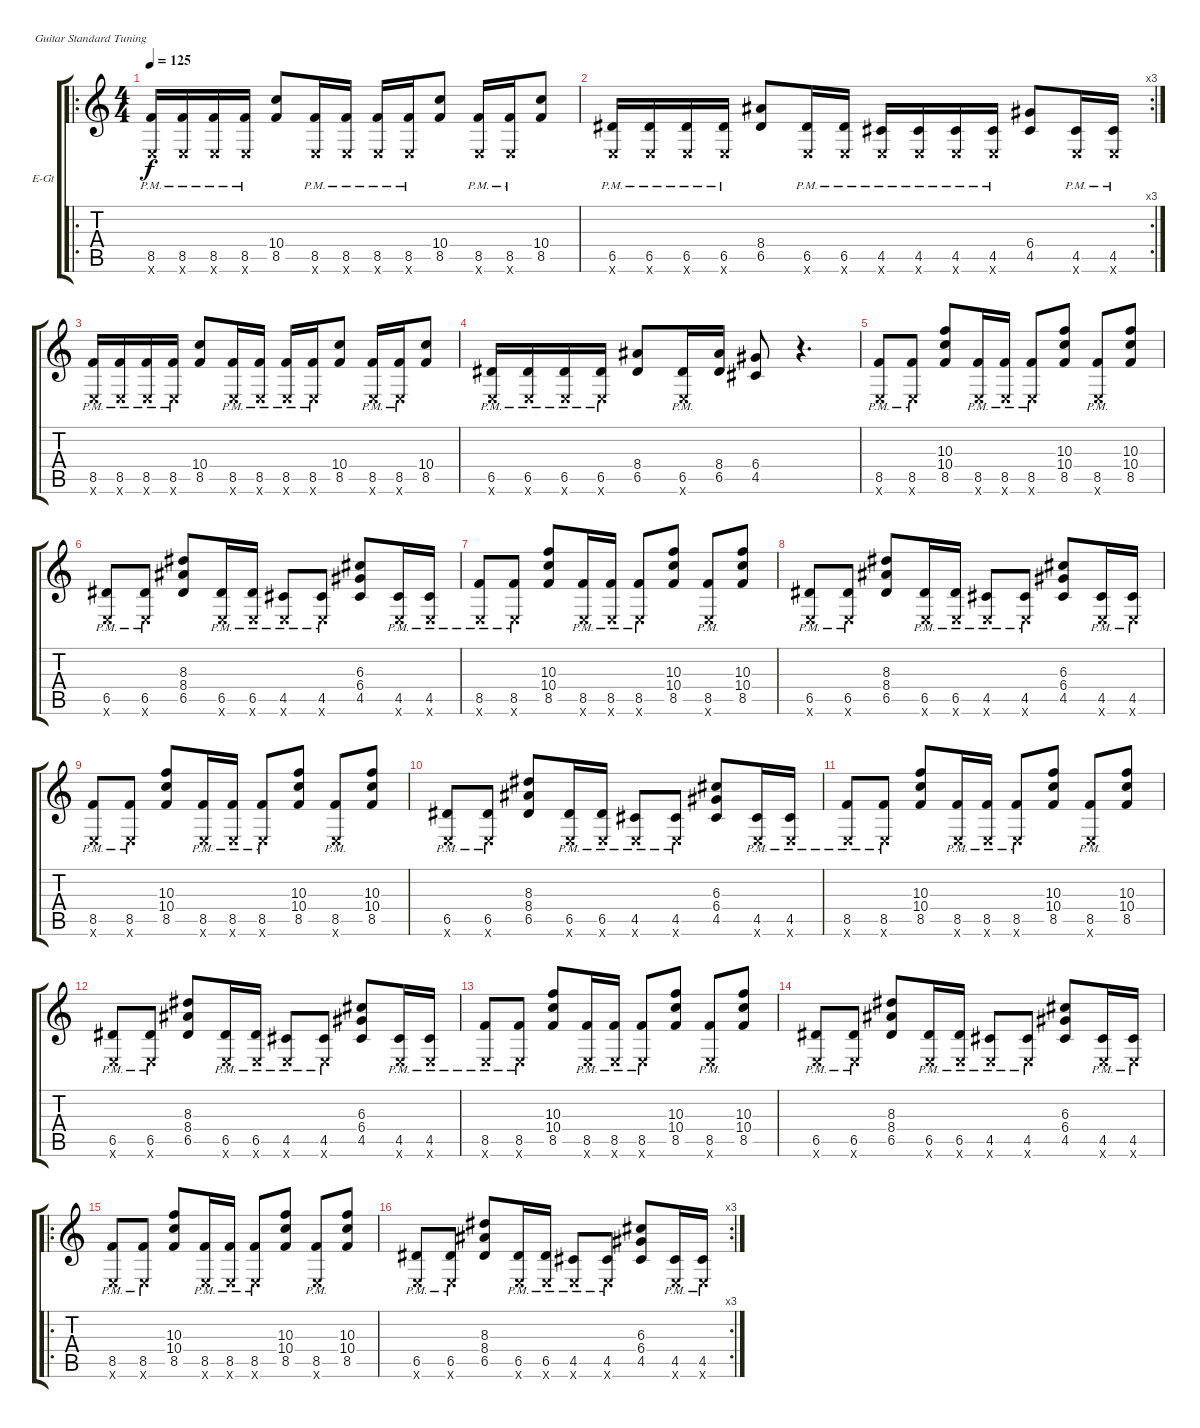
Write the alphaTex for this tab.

\bracketExtendMode groupsimilarinstruments
\firstSystemTrackNameOrientation horizontal
\otherSystemsTrackNameOrientation horizontal
\track ("Track 1" "E-Gt") {instrument distortionguitar}
\staff {score tabs}
\tuning (E4 B3 G3 D3 A2 E2)
\ro
\ts (4 4)
\tempo 125
\clef g2
\ks c
(8.5{pm} 0.6{x}).16{dy f} (8.5{pm} 0.6{x}).16 (8.5{pm} 0.6{x}).16 (8.5{pm} 0.6{x}).16 (10.4 8.5).8 (8.5{pm} 0.6{x}).16 (8.5{pm} 0.6{x}).16 (8.5{pm} 0.6{x}).16 (8.5{pm} 0.6{x}).16 (10.4 8.5).8 (8.5{pm} 0.6{x}).16 (8.5{pm} 0.6{x}).16 (10.4 8.5).8 |
\rc 3
(6.5{pm} 0.6{x}).16 (6.5{pm} 0.6{x}).16 (6.5{pm} 0.6{x}).16 (6.5{pm} 0.6{x}).16 (8.4 6.5).8 (6.5{pm} 0.6{x}).16 (6.5{pm} 0.6{x}).16 (4.5{pm} 0.6{x}).16 (4.5{pm} 0.6{x}).16 (4.5{pm} 0.6{x}).16 (4.5{pm} 0.6{x}).16 (6.4 4.5).8 (4.5{pm} 0.6{x}).16 (4.5{pm} 0.6{x}).16 |
(8.5{pm} 0.6{x}).16 (8.5{pm} 0.6{x}).16 (8.5{pm} 0.6{x}).16 (8.5{pm} 0.6{x}).16 (10.4 8.5).8 (8.5{pm} 0.6{x}).16 (8.5{pm} 0.6{x}).16 (8.5{pm} 0.6{x}).16 (8.5{pm} 0.6{x}).16 (10.4 8.5).8 (8.5{pm} 0.6{x}).16 (8.5{pm} 0.6{x}).16 (10.4 8.5).8 |
(6.5{pm} 0.6{x}).16 (6.5{pm} 0.6{x}).16 (6.5{pm} 0.6{x}).16 (6.5{pm} 0.6{x}).16 (8.4 6.5).8 (6.5{pm} 0.6{x}).16 (8.4 6.5).16 (6.4 4.5).8 r.4{d} |
(8.5{pm} 0.6{x}).8 (8.5{pm} 0.6{x}).8 (10.3 10.4 8.5).8 (8.5{pm} 0.6{x}).16 (8.5{pm} 0.6{x}).16 (8.5{pm} 0.6{x}).8 (10.3 10.4 8.5).8 (8.5{pm} 0.6{x}).8 (10.3 10.4 8.5).8 |
(6.5{pm} 0.6{x}).8 (6.5{pm} 0.6{x}).8 (8.3 8.4 6.5).8 (6.5{pm} 0.6{x}).16 (6.5{pm} 0.6{x}).16 (4.5{pm} 0.6{x}).8 (4.5{pm} 0.6{x}).8 (6.3 6.4 4.5).8 (4.5{pm} 0.6{x}).16 (4.5{pm} 0.6{x}).16 |
(8.5{pm} 0.6{x}).8 (8.5{pm} 0.6{x}).8 (10.3 10.4 8.5).8 (8.5{pm} 0.6{x}).16 (8.5{pm} 0.6{x}).16 (8.5{pm} 0.6{x}).8 (10.3 10.4 8.5).8 (8.5{pm} 0.6{x}).8 (10.3 10.4 8.5).8 |
(6.5{pm} 0.6{x}).8 (6.5{pm} 0.6{x}).8 (8.3 8.4 6.5).8 (6.5{pm} 0.6{x}).16 (6.5{pm} 0.6{x}).16 (4.5{pm} 0.6{x}).8 (4.5{pm} 0.6{x}).8 (6.3 6.4 4.5).8 (4.5{pm} 0.6{x}).16 (4.5{pm} 0.6{x}).16 |
(8.5{pm} 0.6{x}).8 (8.5{pm} 0.6{x}).8 (10.3 10.4 8.5).8 (8.5{pm} 0.6{x}).16 (8.5{pm} 0.6{x}).16 (8.5{pm} 0.6{x}).8 (10.3 10.4 8.5).8 (8.5{pm} 0.6{x}).8 (10.3 10.4 8.5).8 |
(6.5{pm} 0.6{x}).8 (6.5{pm} 0.6{x}).8 (8.3 8.4 6.5).8 (6.5{pm} 0.6{x}).16 (6.5{pm} 0.6{x}).16 (4.5{pm} 0.6{x}).8 (4.5{pm} 0.6{x}).8 (6.3 6.4 4.5).8 (4.5{pm} 0.6{x}).16 (4.5{pm} 0.6{x}).16 |
(8.5{pm} 0.6{x}).8 (8.5{pm} 0.6{x}).8 (10.3 10.4 8.5).8 (8.5{pm} 0.6{x}).16 (8.5{pm} 0.6{x}).16 (8.5{pm} 0.6{x}).8 (10.3 10.4 8.5).8 (8.5{pm} 0.6{x}).8 (10.3 10.4 8.5).8 |
(6.5{pm} 0.6{x}).8 (6.5{pm} 0.6{x}).8 (8.3 8.4 6.5).8 (6.5{pm} 0.6{x}).16 (6.5{pm} 0.6{x}).16 (4.5{pm} 0.6{x}).8 (4.5{pm} 0.6{x}).8 (6.3 6.4 4.5).8 (4.5{pm} 0.6{x}).16 (4.5{pm} 0.6{x}).16 |
(8.5{pm} 0.6{x}).8 (8.5{pm} 0.6{x}).8 (10.3 10.4 8.5).8 (8.5{pm} 0.6{x}).16 (8.5{pm} 0.6{x}).16 (8.5{pm} 0.6{x}).8 (10.3 10.4 8.5).8 (8.5{pm} 0.6{x}).8 (10.3 10.4 8.5).8 |
(6.5{pm} 0.6{x}).8 (6.5{pm} 0.6{x}).8 (8.3 8.4 6.5).8 (6.5{pm} 0.6{x}).16 (6.5{pm} 0.6{x}).16 (4.5{pm} 0.6{x}).8 (4.5{pm} 0.6{x}).8 (6.3 6.4 4.5).8 (4.5{pm} 0.6{x}).16 (4.5{pm} 0.6{x}).16 |
\ro
(8.5{pm} 0.6{x}).8 (8.5{pm} 0.6{x}).8 (10.3 10.4 8.5).8 (8.5{pm} 0.6{x}).16 (8.5{pm} 0.6{x}).16 (8.5{pm} 0.6{x}).8 (10.3 10.4 8.5).8 (8.5{pm} 0.6{x}).8 (10.3 10.4 8.5).8 |
\rc 3
(6.5{pm} 0.6{x}).8 (6.5{pm} 0.6{x}).8 (8.3 8.4 6.5).8 (6.5{pm} 0.6{x}).16 (6.5{pm} 0.6{x}).16 (4.5{pm} 0.6{x}).8 (4.5{pm} 0.6{x}).8 (6.3 6.4 4.5).8 (4.5{pm} 0.6{x}).16 (4.5{pm} 0.6{x}).16
